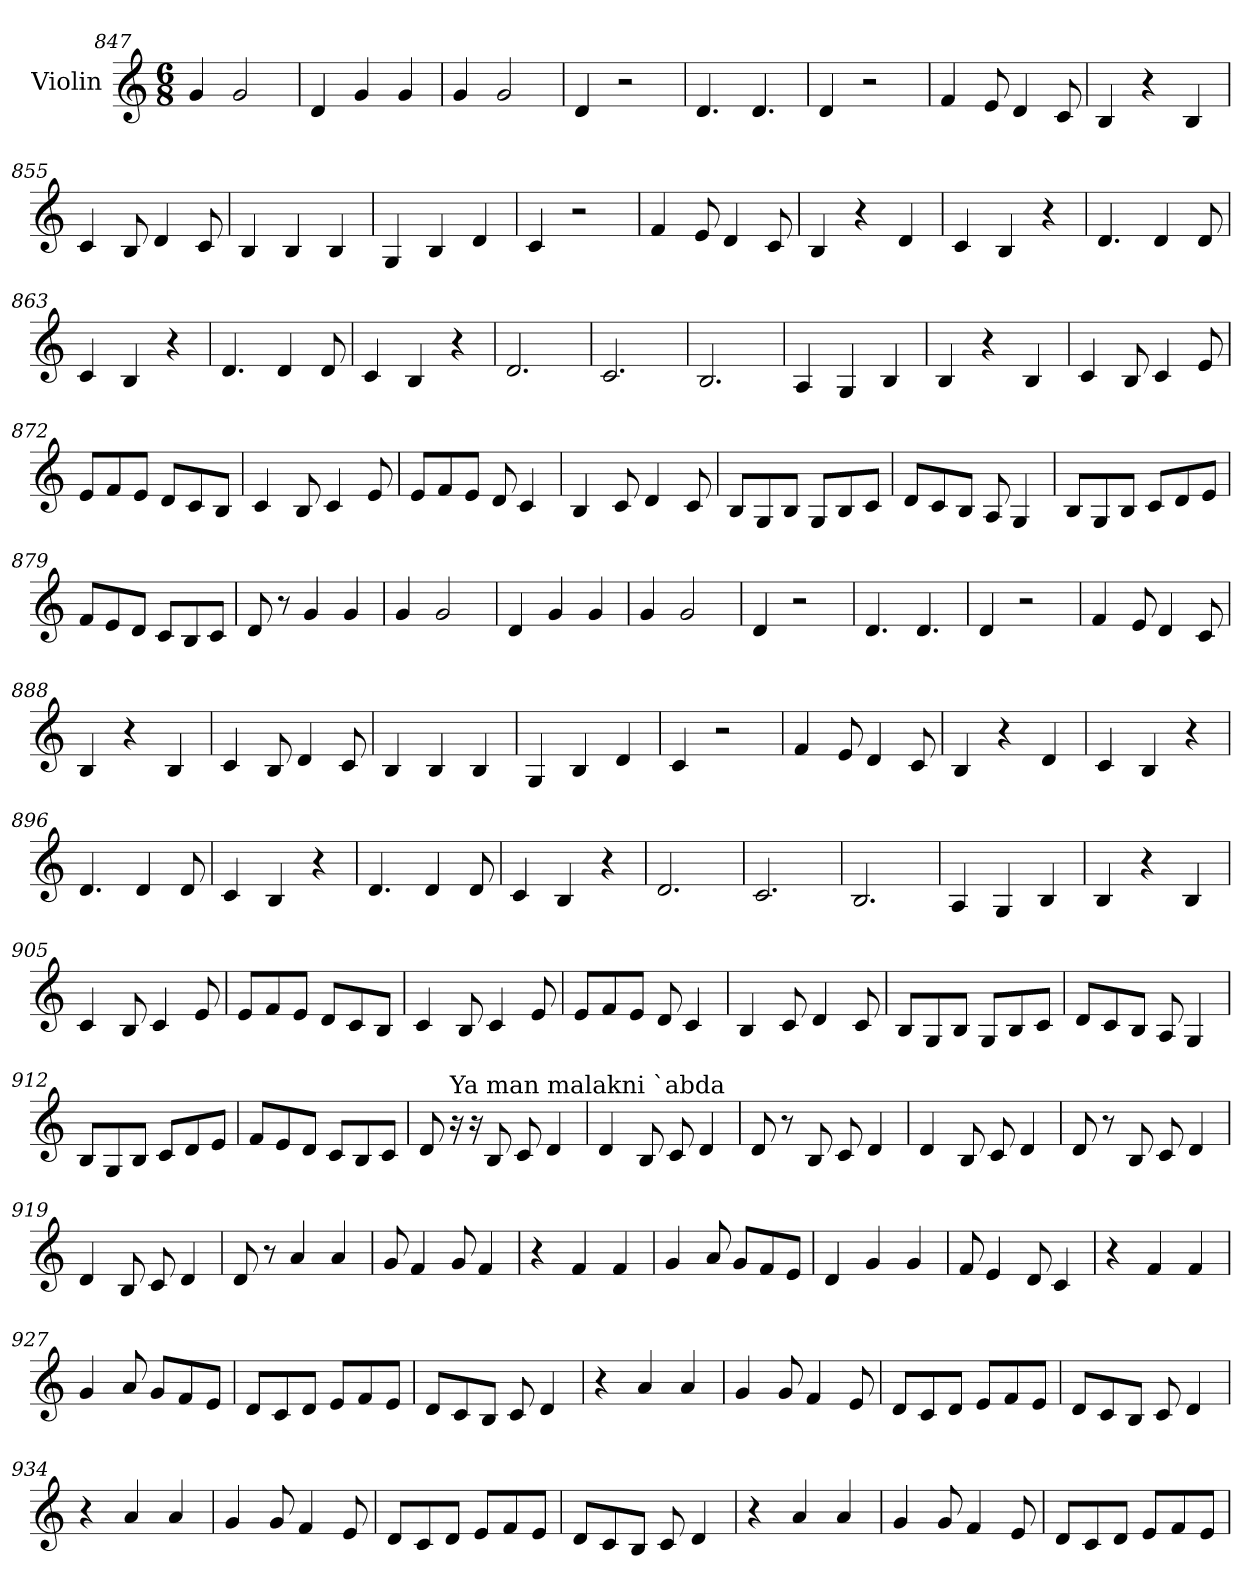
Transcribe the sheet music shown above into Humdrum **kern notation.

**kern
*part1
*staff1
*I"Violin
!!LO:LB:g=z
*clefG2
*k[]
*M6/8
=847
4g/
2g/
=848
4d/
4g/
4g/
=849
4g/
2g/
=850
4d/
2r
=851
4.d/
4.d/
=852
4d/
2r
=853
4f/
8e/
4d/
8c/
=854
4B/
4r
4B/
!!LO:LB:g=z
=855
4c/
8B/
4d/
8c/
=856
4B/
4B/
4B/
=857
4G/
4B/
4d/
=858
4c/
2r
=859
4f/
8e/
4d/
8c/
=860
4B/
4r
4d/
=861
4c/
4B/
4r
!!LO:LB:g=z
=862
4.d/
4d/
8d/
=863
4c/
4B/
4r
=864
4.d/
4d/
8d/
=865
4c/
4B/
4r
=866
2.d/
=867
2.c/
=868
2.B/
=869
4A/
4G/
4B/
!!LO:LB:g=z
=870
4B/
4r
4B/
=871
4c/
8B/
4c/
8e/
=872
8e/L
8f/
8e/J
8d/L
8c/
8B/J
=873
4c/
8B/
4c/
8e/
=874
8e/L
8f/
8e/J
8d/
4c/
=875
4B/
8c/
4d/
8c/
!!LO:LB:g=z
=876
8B/L
8G/
8B/J
8G/L
8B/
8c/J
=877
8d/L
8c/
8B/J
8A/
4G/
=878
8B/L
8G/
8B/J
8c/L
8d/
8e/J
=879
8f/L
8e/
8d/J
8c/L
8B/
8c/J
=880
8d/
8r
4g/
4g/
!!LO:PB:g=z
=881
4g/
2g/
=882
4d/
4g/
4g/
=883
4g/
2g/
=884
4d/
2r
=885
4.d/
4.d/
=886
4d/
2r
=887
4f/
8e/
4d/
8c/
=888
4B/
4r
4B/
!!LO:LB:g=z
=889
4c/
8B/
4d/
8c/
=890
4B/
4B/
4B/
=891
4G/
4B/
4d/
=892
4c/
2r
=893
4f/
8e/
4d/
8c/
=894
4B/
4r
4d/
=895
4c/
4B/
4r
!!LO:LB:g=z
=896
4.d/
4d/
8d/
=897
4c/
4B/
4r
=898
4.d/
4d/
8d/
=899
4c/
4B/
4r
=900
2.d/
=901
2.c/
=902
2.B/
=903
4A/
4G/
4B/
!!LO:LB:g=z
=904
4B/
4r
4B/
=905
4c/
8B/
4c/
8e/
=906
8e/L
8f/
8e/J
8d/L
8c/
8B/J
=907
4c/
8B/
4c/
8e/
=908
8e/L
8f/
8e/J
8d/
4c/
=909
4B/
8c/
4d/
8c/
!!LO:LB:g=z
=910
8B/L
8G/
8B/J
8G/L
8B/
8c/J
=911
8d/L
8c/
8B/J
8A/
4G/
=912
8B/L
8G/
8B/J
8c/L
8d/
8e/J
=913
8f/L
8e/
8d/J
8c/L
8B/
8c/J
=914
8d/
!LO:TX:a:t=Ya man malakni `abda
16r
16r
8B/
8c/
4d/
!!LO:LB:g=z
=915
4d/
8B/
8c/
4d/
=916
8d/
8r
8B/
8c/
4d/
=917
4d/
8B/
8c/
4d/
=918
8d/
8r
8B/
8c/
4d/
=919
4d/
8B/
8c/
4d/
=920
8d/
8r
4a/
4a/
!!LO:LB:g=z
=921
8g/
4f/
8g/
4f/
=922
4r
4f/
4f/
=923
4g/
8a/
8g/L
8f/
8e/J
=924
4d/
4g/
4g/
=925
8f/
4e/
8d/
4c/
=926
4r
4f/
4f/
!!LO:LB:g=z
=927
4g/
8a/
8g/L
8f/
8e/J
=928
8d/L
8c/
8d/J
8e/L
8f/
8e/J
=929
8d/L
8c/
8B/J
8c/
4d/
=930
4r
4a/
4a/
=931
4g/
8g/
4f/
8e/
=932
8d/L
8c/
8d/J
8e/L
8f/
8e/J
!!LO:PB:g=z
=933
8d/L
8c/
8B/J
8c/
4d/
=934
4r
4a/
4a/
=935
4g/
8g/
4f/
8e/
=936
8d/L
8c/
8d/J
8e/L
8f/
8e/J
=937
8d/L
8c/
8B/J
8c/
4d/
=938
4r
4a/
4a/
!!LO:LB:g=z
=939
4g/
8g/
4f/
8e/
=940
8d/L
8c/
8d/J
8e/L
8f/
8e/J
=
*-
